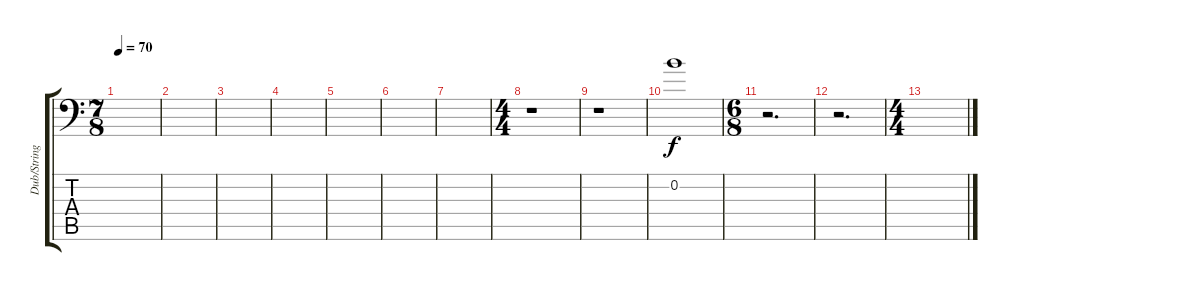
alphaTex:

\track ("Dub/Strings" "Dub/String") {instrument overdrivenguitar}
\staff {score tabs}
\tuning (E4 B3 G3 D3 A2 A1) {hide}
\ts (7 8)
\tempo 70
\clef f4
\ks c
|
|
|
|
|
|
|
\ts (4 4)
r.1 |
r.1 |
0.2.1 |
\ts (6 8)
r.2{d} |
r.2{d} |
\ts (4 4)
